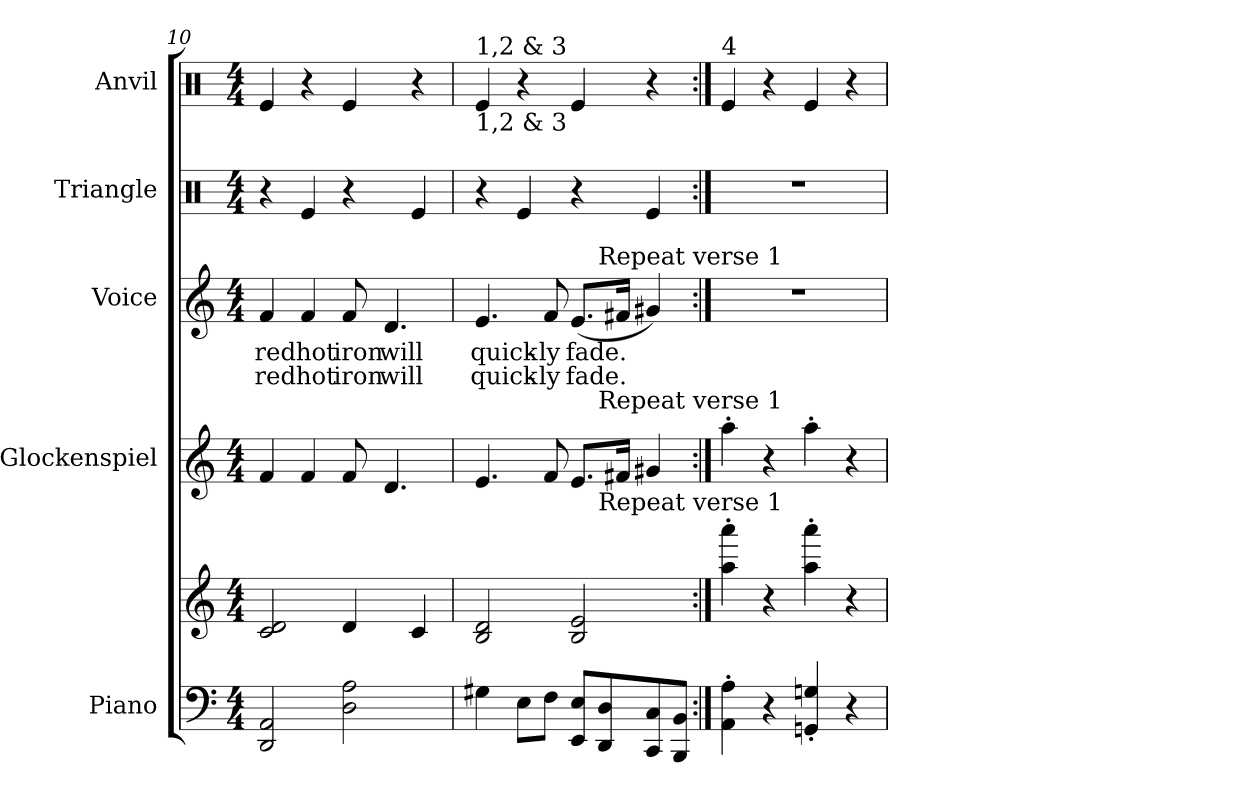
**kern	**kern	**kern	**kern	**text	**text	**kern	**kern
*part5	*part5	*part4	*part3	*part3	*part3	*part2	*part1
*staff6	*staff5	*staff4	*staff3	*staff3	*staff3	*staff2	*staff1
*I"Piano	*	*I"Glockenspiel	*I"Voice	*	*	*I"Triangle	*I"Anvil
*I'Pno.	*	*I'Glock.	*I'Voice	*	*	*I'Tri.	*I'Anv.
*clefF4	*clefG2	*clefG2	*clefG2	*	*	*clefX	*clefX
*	*	*ITrd-14c-24	*	*	*	*	*
*k[]	*k[]	*k[]	*k[]	*	*	*k[]	*k[]
*C:	*C:	*C:	*C:	*	*	*C:	*C:
*M4/4	*M4/4	*M4/4	*M4/4	*	*	*M4/4	*M4/4
=10	=10	=10	=10	=10	=10	=10	=10
!	!	!	!	!LO:LY:b:color=#000000	!LO:LY:b:color=#000000	!	!
2DDi/ 2AAi	2ci/ 2di	4fffi/	4fi/	red	red	4r	4Rei/
!	!	!	!	!LO:LY:b:color=#000000	!LO:LY:b:color=#000000	!	!
.	.	4fffi/	4fi/	hot	hot	4Rei/	4r
!	!	!	!	!LO:LY:b:color=#000000	!LO:LY:b:color=#000000	!	!
2Di\ 2Ai	4di/	8fffi/	8fi/	iron	iron	4r	4Rei/
!	!	!	!	!LO:LY:b:color=#000000	!LO:LY:b:color=#000000	!	!
.	.	4.dddi/	4.di/	will	will	.	.
.	4ci/	.	.	.	.	4Rei/	4r
=11	=11	=11	=11	=11	=11	=11	=11
!	!	!	!	!	!	!	!LO:TX:b:t=1,2 & 3
!	!	!	!	!	!	!	!LO:TX:a:t=1,2 & 3
!	!	!	!LO:TX:a:t=1,2 & 3	!	!	!	!
!	!	!LO:TX:a:t=1,2 & 3	!	!	!	!	!
!	!LO:TX:a:t=1,2 & 3	!	!	!	!	!	!
!	!	!	!	!LO:LY:b:color=#000000	!LO:LY:b:color=#000000	!	!
*	*^	*^	*^	*	*	*	*
4G#Xi\	2Bi/ 2di	2ryy	4.eeei/	2ryy	4.ei/	2ryy	quick-	quick-	4r	4Rei/
8Ei\L	.	.	.	.	.	.	.	.	4Rei/	4r
!	!	!	!	!	!	!	!LO:LY:b:color=#000000	!LO:LY:b:color=#000000	!	!
8Fi\J	.	.	8fffi/	.	8fi/	.	-ly	-ly	.	.
!	!	!	!	!	!	!	!LO:LY:b:color=#000000	!LO:LY:b:color=#000000	!	!
8EEi/ 8EiL	2Bi/ 2ei	8ryy	8.eeei/L	8ryy	(8.ei/L	8ryy	fade.	fade.	4r	4Rei/
!	!	!	!	!	!	!LO:TX:a:t=Repeat verse 1	!	!	!	!
!	!	!	!	!LO:TX:a:t=Repeat verse 1	!	!	!	!	!	!
!	!	!LO:TX:a:t=Repeat verse 1	!	!	!	!	!	!	!	!
8DDi/ 8Di	.	4.ryy	.	4.ryy	.	4.ryy	.	.	.	.
.	.	.	16fff#Xi/Jk	.	16f#Xi/Jk	.	.	.	.	.
8CCi/ 8Ci	.	.	4ggg#Xi/	.	4g#Xi/)	.	.	.	4Rei/	4r
8BBBi/ 8BBiJ	.	.	.	.	.	.	.	.	.	.
!!LO:PB:g=z
=12:|!	=12:|!	=12:|!	=12:|!	=12:|!	=12:|!	=12:|!	=12:|!	=12:|!	=12:|!	=12:|!
!	!	!	!	!	!	!	!	!	!	!LO:TX:a:t=4
!	!	!	!	!	!LO:TX:a:t=4	!	!	!	!	!
!	!	!	!LO:TX:a:t=4	!	!	!	!	!	!	!
!	!LO:TX:a:t=4	!	!	!	!	!	!	!	!	!
*	*v	*v	*	*	*v	*v	*	*	*	*
*	*	*v	*v	*	*	*	*	*
4AAi\' 4Ai'	4aai\' 4aaai'	4aaaa'i\	1r	.	.	1r	4Rei/
4r	4r	4r	.	.	.	.	4r
4GGni/' 4Gni'	4aai\' 4aaai'	4aaaa'i\	.	.	.	.	4Rei/
4r	4r	4r	.	.	.	.	4r
=	=	=	=	=	=	=	=
*-	*-	*-	*-	*-	*-	*-	*-
